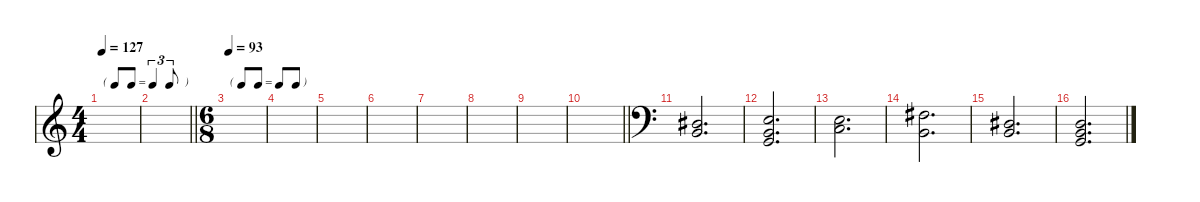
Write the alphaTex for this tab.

\defaultSystemsLayout 4
\hideDynamics
\bracketExtendMode nobrackets
\singleTrackTrackNamePolicy hidden
\multiTrackTrackNamePolicy hidden
\firstSystemTrackNameMode fullname
\firstSystemTrackNameOrientation horizontal
\otherSystemsTrackNameOrientation horizontal
\track ("Piano RH" "el.pno.") {defaultSystemsLayout 16 instrument electricgrandpiano}
\staff {score}
\tuning (E4 B3 G3 D3 A2 E2)
\ts (4 4)
\tf triplet8th
\tempo 127
\clef g2
\ks c
|
\barLineRight lightlight
|
\ts (6 8)
\beaming (8 3 3)
\tf none
\tempo 93
|
|
|
|
|
|
|
\barLineRight lightlight
|
\clef f4
(1.4{acc #} 2.5).2{d dy mp beam Up} |
(2.4 2.5 3.6).2{d beam Up} |
(2.4 3.5).2{d beam Down} |
(4.4{acc #} 2.5).2{d beam Down} |
(1.4{acc #} 2.5).2{d beam Up} |
(0.4 2.5 3.6).2{d beam Up}
